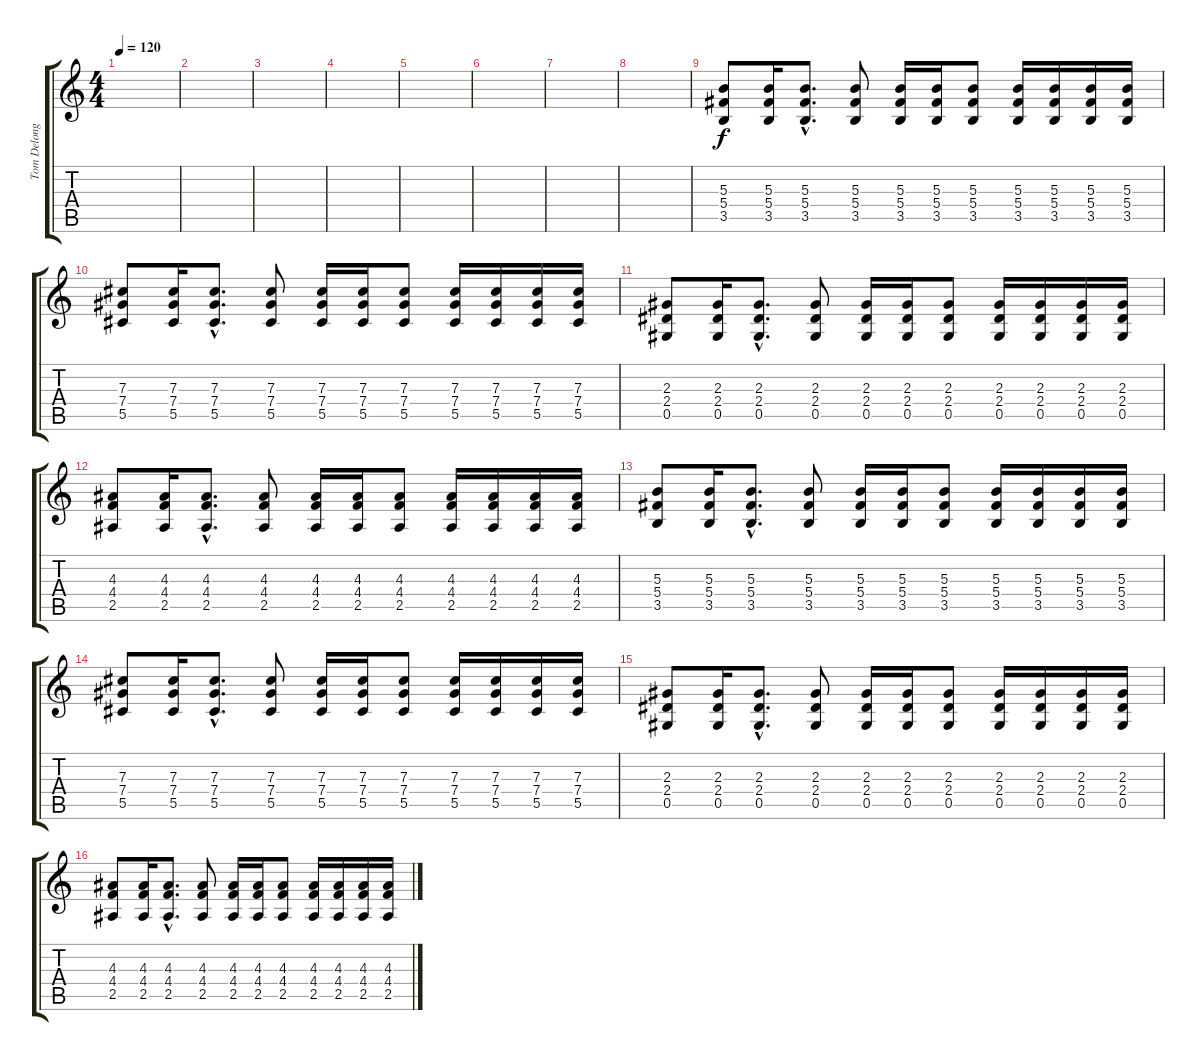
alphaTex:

\track ("Tom Delonge 2" "Tom Delong") {instrument overdrivenguitar}
\staff {score tabs}
\tuning (Eb4 Bb3 Gb3 Db3 Ab2 Eb2) {hide}
\ts (4 4)
\tempo 120
\clef g2
\ks c
|
|
|
|
|
|
|
|
(5.3 5.4 3.5).8{volume 16 instrument overdrivenguitar} (5.3 5.4 3.5).16 (5.3{hac} 5.4{hac} 3.5{hac}).8{d} (5.3 5.4 3.5).8 (5.3 5.4 3.5).16 (5.3 5.4 3.5).16 (5.3 5.4 3.5).8 (5.3 5.4 3.5).16 (5.3 5.4 3.5).16 (5.3 5.4 3.5).16 (5.3 5.4 3.5).16 |
(7.3 7.4 5.5).8 (7.3 7.4 5.5).16 (7.3{hac} 7.4{hac} 5.5{hac}).8{d} (7.3 7.4 5.5).8 (7.3 7.4 5.5).16 (7.3 7.4 5.5).16 (7.3 7.4 5.5).8 (7.3 7.4 5.5).16 (7.3 7.4 5.5).16 (7.3 7.4 5.5).16 (7.3 7.4 5.5).16 |
(2.3 2.4 0.5).8 (2.3 2.4 0.5).16 (2.3{hac} 2.4{hac} 0.5{hac}).8{d} (2.3 2.4 0.5).8 (2.3 2.4 0.5).16 (2.3 2.4 0.5).16 (2.3 2.4 0.5).8 (2.3 2.4 0.5).16 (2.3 2.4 0.5).16 (2.3 2.4 0.5).16 (2.3 2.4 0.5).16 |
(4.3 4.4 2.5).8 (4.3 4.4 2.5).16 (4.3{hac} 4.4{hac} 2.5{hac}).8{d} (4.3 4.4 2.5).8 (4.3 4.4 2.5).16 (4.3 4.4 2.5).16 (4.3 4.4 2.5).8 (4.3 4.4 2.5).16 (4.3 4.4 2.5).16 (4.3 4.4 2.5).16 (4.3 4.4 2.5).16 |
(5.3 5.4 3.5).8 (5.3 5.4 3.5).16 (5.3{hac} 5.4{hac} 3.5{hac}).8{d} (5.3 5.4 3.5).8 (5.3 5.4 3.5).16 (5.3 5.4 3.5).16 (5.3 5.4 3.5).8 (5.3 5.4 3.5).16 (5.3 5.4 3.5).16 (5.3 5.4 3.5).16 (5.3 5.4 3.5).16 |
(7.3 7.4 5.5).8 (7.3 7.4 5.5).16 (7.3{hac} 7.4{hac} 5.5{hac}).8{d} (7.3 7.4 5.5).8 (7.3 7.4 5.5).16 (7.3 7.4 5.5).16 (7.3 7.4 5.5).8 (7.3 7.4 5.5).16 (7.3 7.4 5.5).16 (7.3 7.4 5.5).16 (7.3 7.4 5.5).16 |
(2.3 2.4 0.5).8 (2.3 2.4 0.5).16 (2.3{hac} 2.4{hac} 0.5{hac}).8{d} (2.3 2.4 0.5).8 (2.3 2.4 0.5).16 (2.3 2.4 0.5).16 (2.3 2.4 0.5).8 (2.3 2.4 0.5).16 (2.3 2.4 0.5).16 (2.3 2.4 0.5).16 (2.3 2.4 0.5).16 |
(4.3 4.4 2.5).8 (4.3 4.4 2.5).16 (4.3{hac} 4.4{hac} 2.5{hac}).8{d} (4.3 4.4 2.5).8 (4.3 4.4 2.5).16 (4.3 4.4 2.5).16 (4.3 4.4 2.5).8 (4.3 4.4 2.5).16 (4.3 4.4 2.5).16 (4.3 4.4 2.5).16 (4.3 4.4 2.5).16
